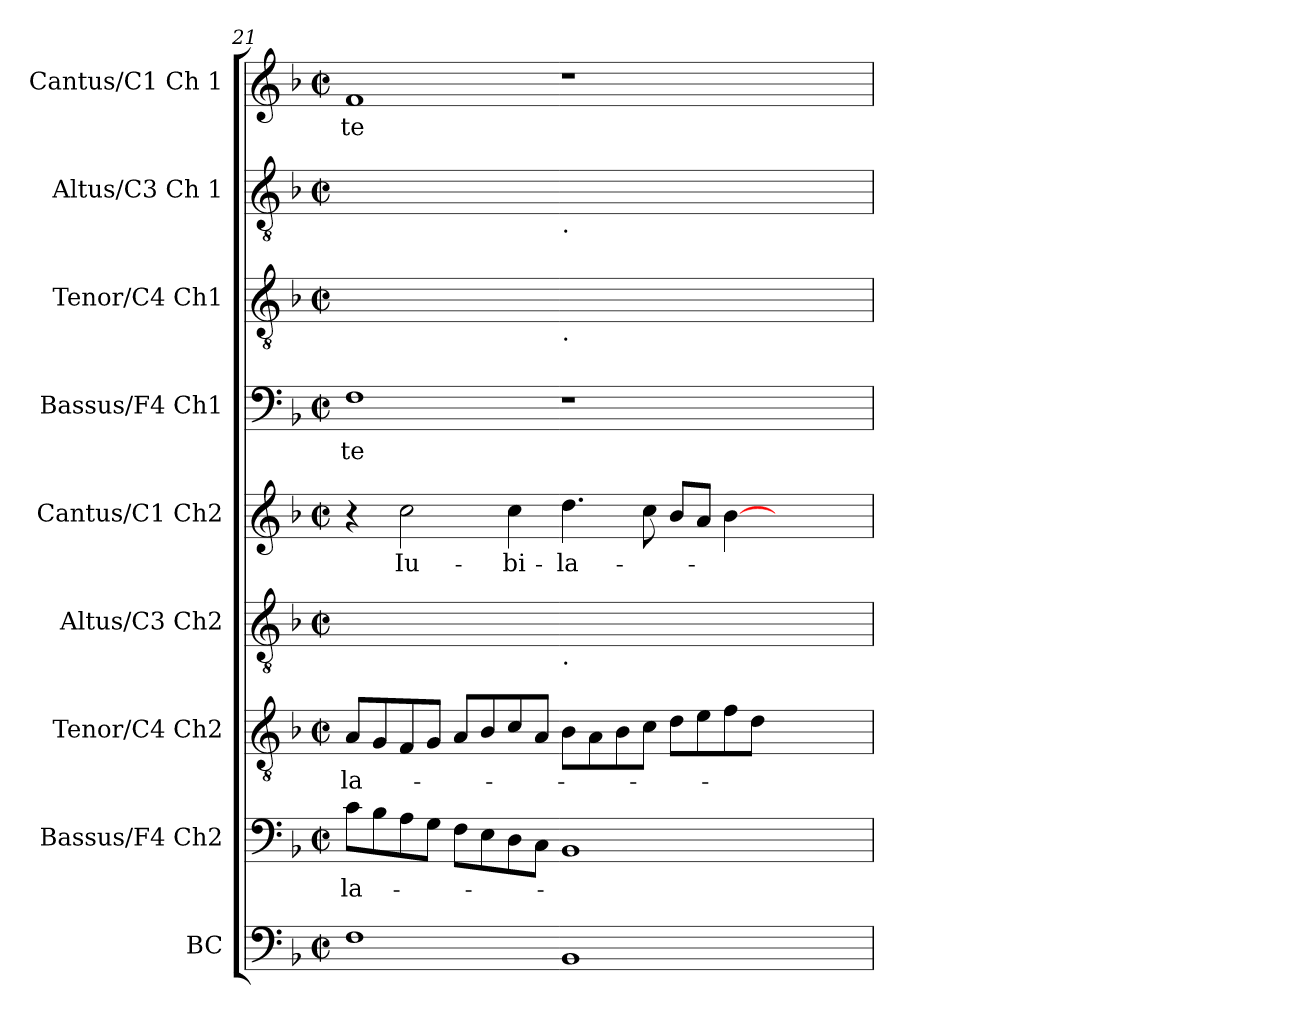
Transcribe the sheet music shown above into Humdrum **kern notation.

**kern	**kern	**text	**kern	**text	**kern	**kern	**text	**kern	**text	**kern	**kern	**kern	**text
*part9	*part8	*part8	*part7	*part7	*part6	*part5	*part5	*part4	*part4	*part3	*part2	*part1	*part1
*staff9	*staff8	*staff8	*staff7	*staff7	*staff6	*staff5	*staff5	*staff4	*staff4	*staff3	*staff2	*staff1	*staff1
*I"BC	*I"Bassus/F4  Ch2	*	*I"Tenor/C4  Ch2	*	*I"Altus/C3  Ch2	*I"Cantus/C1  Ch2	*	*I"Bassus/F4  Ch1	*	*I"Tenor/C4  Ch1	*I"Altus/C3  Ch 1	*I"Cantus/C1  Ch 1	*
*	*I'Ch	*	*I'Ch	*	*I'Ch	*I'Ch	*	*I'Ch	*	*I'Ch	*I'Ch	*I'Ch	*
!!LO:LB:g=z
*clefF4	*clefF4	*	*clefGv2	*	*clefGv2	*clefG2	*	*clefF4	*	*clefGv2	*clefGv2	*clefG2	*
*k[b-]	*k[b-]	*	*k[b-]	*	*k[b-]	*k[b-]	*	*k[b-]	*	*k[b-]	*k[b-]	*k[b-]	*
*F:	*F:	*	*F:	*	*F:	*F:	*	*F:	*	*F:	*F:	*F:	*
*M2/2	*M2/2	*	*M2/2	*	*M2/2	*M2/2	*	*M2/2	*	*M2/2	*M2/2	*M2/2	*
*met(c|)	*met(c|)	*	*met(c|)	*	*met(c|)	*met(c|)	*	*met(c|)	*	*met(c|)	*met(c|)	*met(c|)	*
=21	=21	=21	=21	=21	=21	=21	=21	=21	=21	=21	=21	=21	=21
!	!	!LO:LY:b:cj	!	!LO:LY:b:cj	!	!	!	!	!LO:LY:b:cj	!	!	!	!LO:LY:b:cj
1F	8c\L	-la-	8A/L	-la-	1ryy	4r	.	1F	-te	1ryy	1ryy	1f	-te
.	8B-\	.	8G/	.	.	.	.	.	.	.	.	.	.
!	!	!	!	!	!	!	!LO:LY:b:cj	!	!	!	!	!	!
.	8A\	.	8F/	.	.	2cc\	Iu-	.	.	.	.	.	.
.	8G\J	.	8G/J	.	.	.	.	.	.	.	.	.	.
.	8F\L	.	8A/L	.	.	.	.	.	.	.	.	.	.
.	8E\	.	8B-/	.	.	.	.	.	.	.	.	.	.
!	!	!	!	!	!	!	!LO:LY:b:cj	!	!	!	!	!	!
.	8D\	.	8c/	.	.	4cc\	-bi-	.	.	.	.	.	.
.	8C\J	.	8A/J	.	.	.	.	.	.	.	.	.	.
!	!	!	!	!	!	!	!	!	!	!	!LO:TX:b:t=.	!	!
!	!	!	!	!	!	!	!	!	!	!LO:TX:b:t=.	!	!	!
!	!	!	!	!	!LO:TX:b:t=.	!	!	!	!	!	!	!	!
!	!	!	!	!	!	!	!LO:LY:b:cj	!LO:N:vis=1	!	!	!	!LO:N:vis=1	!
1BB-	1BB-	.	8B-\L	.	0ryy	4.dd\	-la-	0r	.	0ryy	0ryy	0r	.
.	.	.	8A\	.	.	.	.	.	.	.	.	.	.
.	.	.	8B-\	.	.	.	.	.	.	.	.	.	.
.	.	.	8c\J	.	.	8cc\	.	.	.	.	.	.	.
.	.	.	8d\L	.	.	8b-/L	.	.	.	.	.	.	.
.	.	.	8e\	.	.	8a/J	.	.	.	.	.	.	.
.	.	.	8f\	.	.	[>4b-\	.	.	.	.	.	.	.
.	.	.	8d\J	.	.	.	.	.	.	.	.	.	.
1ryy	1ryy	.	1ryy	.	.	1ryy	.	.	.	.	.	.	.
=	=	=	=	=	=	=	=	=	=	=	=	=	=
*-	*-	*-	*-	*-	*-	*-	*-	*-	*-	*-	*-	*-	*-
